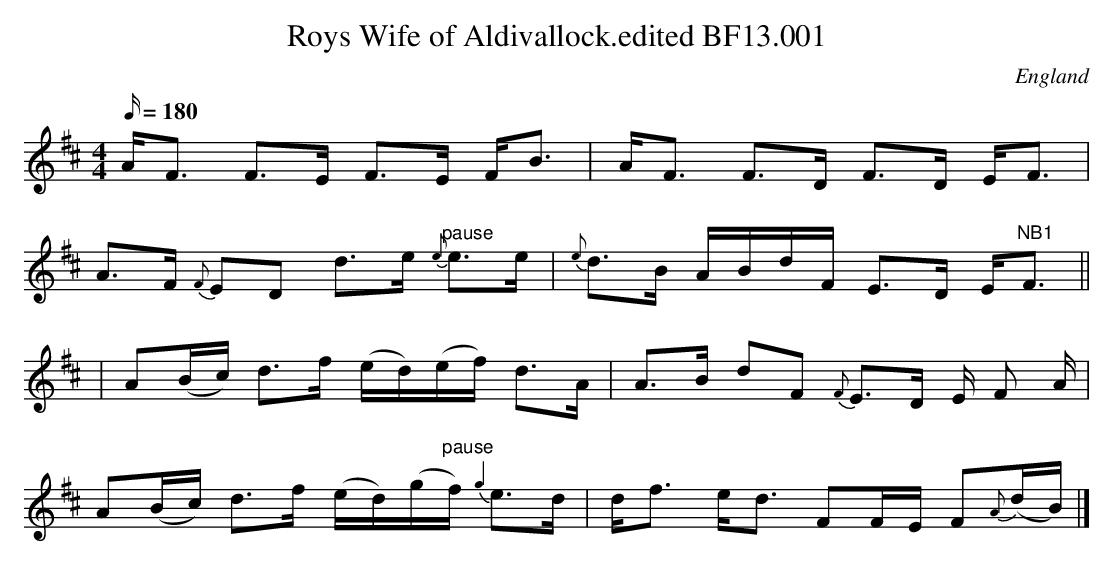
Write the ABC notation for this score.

X:1
T:Roys Wife of Aldivallock.edited BF13.001
M:4/4
L:1/16
Q:180
O:England
K:D
AF3 F3E F3E FB3|AF3 F3D F3D EF3|!
A3F  {F}E2D2 d3e {e}"pause"e3e|{e}d3B ABdF E3D E"NB1"F3||!
|A2(Bc) d3f (ed)(ef) d3A|A3B d2F2 {F}E3D E F2 A|!
A2(Bc) d3f (ed)(g"pause"f) {g4}e3d|df3 ed3 F2FE F2{A}(dB)|]
